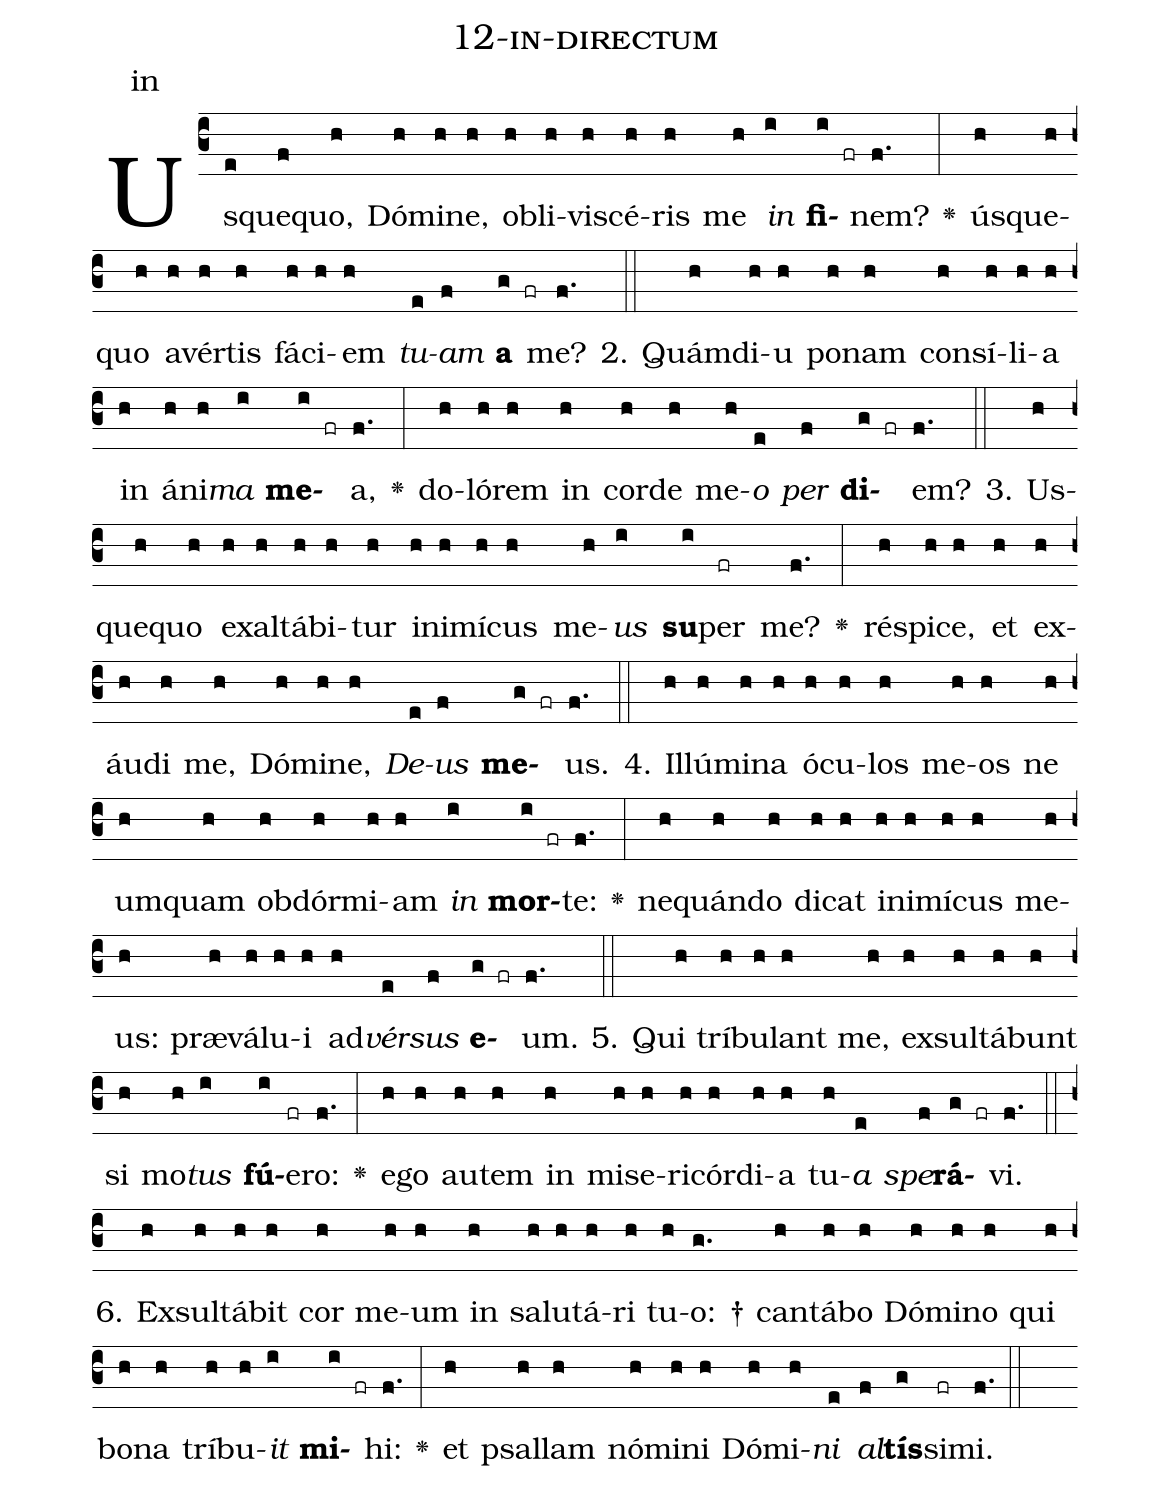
name: 12-in-directum;
annotation: in;
%%
(c3)Us(e)que(f)quo,(h) Dó(h)mi(h)ne,(h) ob(h)li(h)vi(h)scé(h)ris(h) me(h) <i>in</i>(i) <b>fi</b>(i fr)nem?(f.) <v>\greheightstar</v>(:) ús(h)que(h)quo(h) a(h)vér(h)tis(h) fá(h)ci(h)em(h) <i>tu</i>(e)<i>am</i>(f) <b>a</b>(g fr) me?(f.) (::)
2. Quám(h)di(h)u(h) po(h)nam(h) con(h)sí(h)li(h)a(h) in(h) á(h)ni(h)<i>ma</i>(i) <b>me</b>(i fr)a,(f.) <v>\greheightstar</v>(:) do(h)ló(h)rem(h) in(h) cor(h)de(h) me(h)<i>o</i>(e) <i>per</i>(f) <b>di</b>(g fr)em?(f.) (::)
3. Us(h)que(h)quo(h) ex(h)al(h)tá(h)bi(h)tur(h) in(h)i(h)mí(h)cus(h) me(h)<i>us</i>(i) <b>su</b>(i)per(fr) me?(f.) <v>\greheightstar</v>(:) ré(h)spi(h)ce,(h) et(h) ex(h)áu(h)di(h) me,(h) Dó(h)mi(h)ne,(h) <i>De</i>(e)<i>us</i>(f) <b>me</b>(g fr)us.(f.) (::)
4. Il(h)lú(h)mi(h)na(h) ó(h)cu(h)los(h) me(h)os(h) ne(h) um(h)quam(h) ob(h)dór(h)mi(h)am(h) <i>in</i>(i) <b>mor</b>(i fr)te:(f.) <v>\greheightstar</v>(:) ne(h)quán(h)do(h) di(h)cat(h) in(h)i(h)mí(h)cus(h) me(h)us:(h) præ(h)vá(h)lu(h)i(h) ad(h)<i>vér</i>(e)<i>sus</i>(f) <b>e</b>(g fr)um.(f.) (::)
5. Qui(h) trí(h)bu(h)lant(h) me,(h) ex(h)sul(h)tá(h)bunt(h) si(h) mo(h)<i>tus</i>(i) <b>fú</b>(i)e(fr)ro:(f.) <v>\greheightstar</v>(:) e(h)go(h) au(h)tem(h) in(h) mi(h)se(h)ri(h)cór(h)di(h)a(h) tu(h)<i>a</i>(e) <i>spe</i>(f)<b>rá</b>(g fr)vi.(f.) (::)
6. Ex(h)sul(h)tá(h)bit(h) cor(h) me(h)um(h) in(h) sa(h)lu(h)tá(h)ri(h) tu(h)o: †(g.) can(h)tá(h)bo(h) Dó(h)mi(h)no(h) qui(h) bo(h)na(h) trí(h)bu(h)<i>it</i>(i) <b>mi</b>(i fr)hi:(f.) <v>\greheightstar</v>(:) et(h) psal(h)lam(h) nó(h)mi(h)ni(h) Dó(h)mi(h)<i>ni</i>(e) <i>al</i>(f)<b>tís</b>(g)si(fr)mi.(f.) (::)
